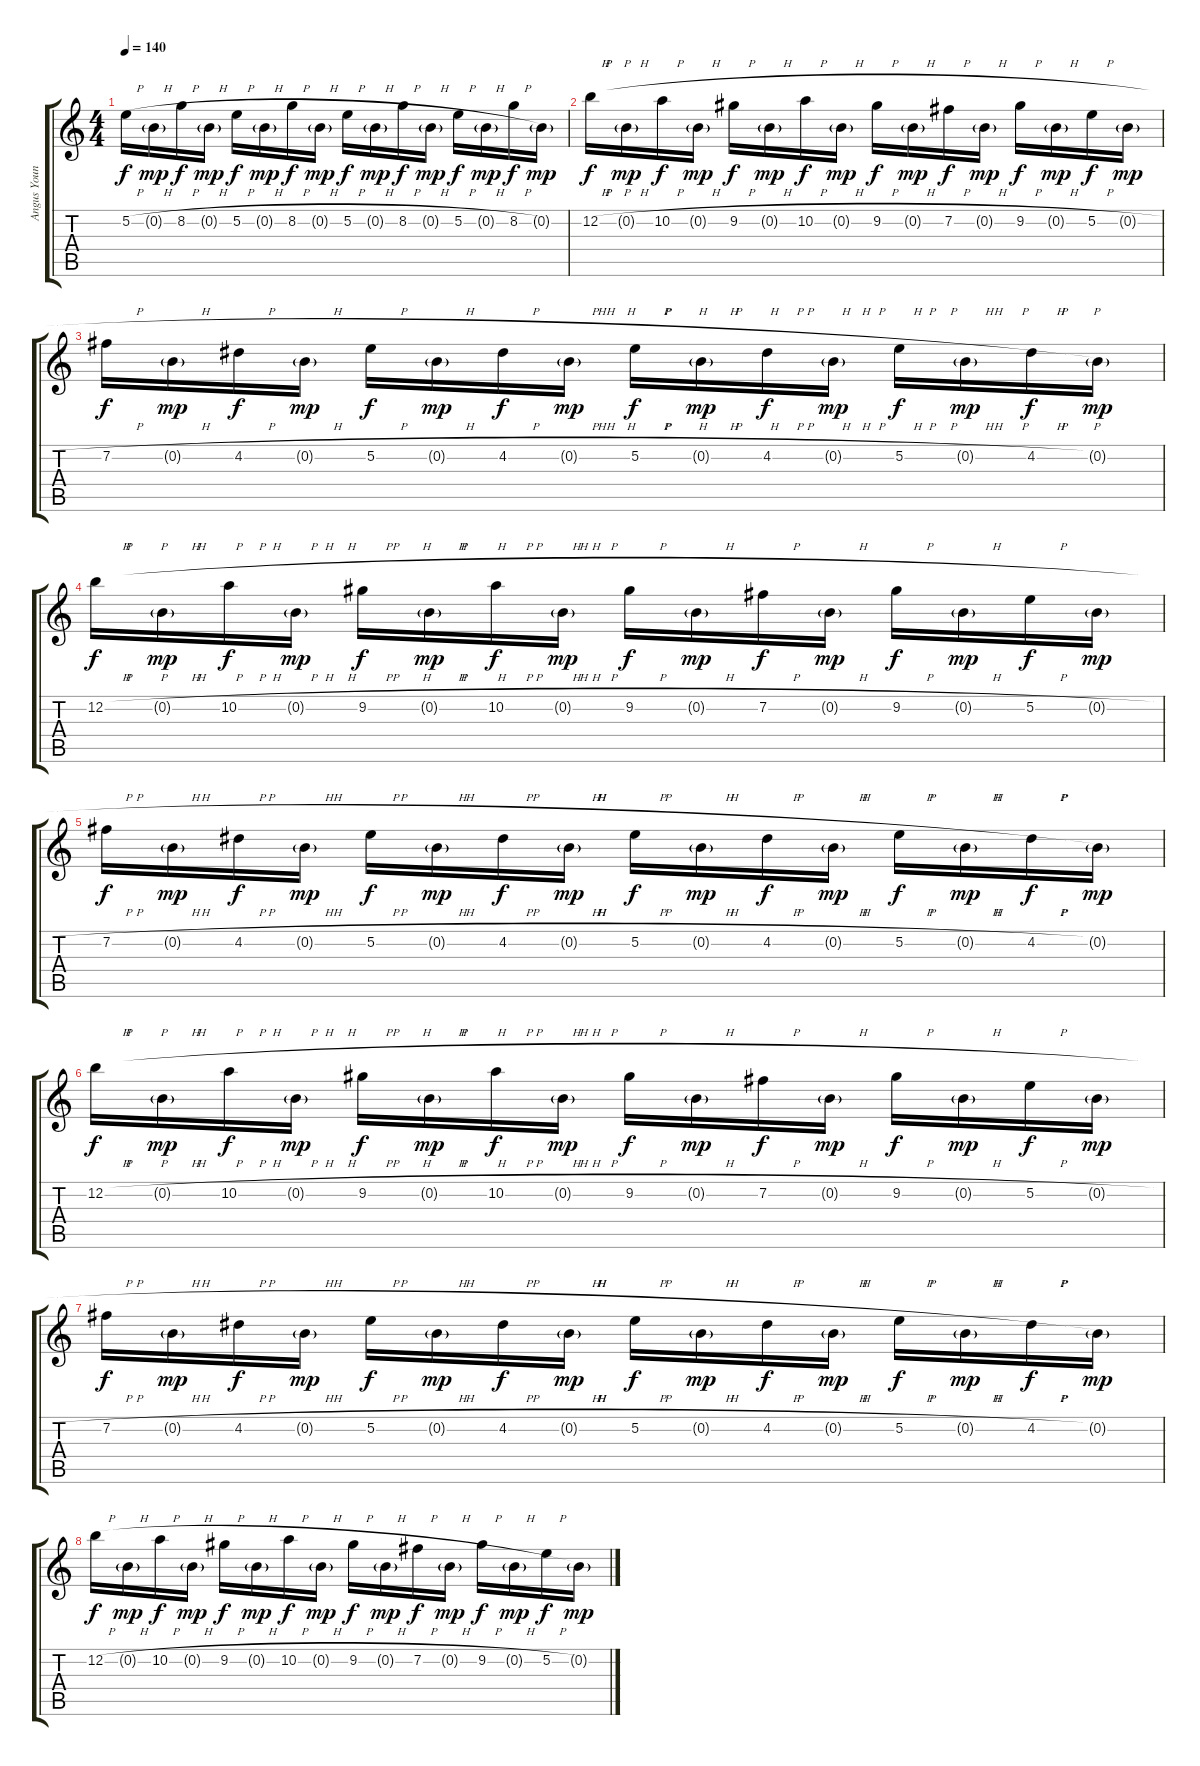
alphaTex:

\track ("Angus Young" "Angus Youn") {instrument distortionguitar}
\staff {score tabs}
\tuning (E4 B3 G3 D3 A2 E2) {hide}
\ts (4 4)
\tempo 140
\clef g2
\ks c
5.2{h}.16{dy f} 0.2{h g}.16{dy mp} 8.2{h}.16{dy f} 0.2{h g}.16{dy mp} 5.2{h}.16{dy f} 0.2{h g}.16{dy mp} 8.2{h}.16{dy f} 0.2{h g}.16{dy mp} 5.2{h}.16{dy f} 0.2{h g}.16{dy mp} 8.2{h}.16{dy f} 0.2{h g}.16{dy mp} 5.2{h}.16{dy f} 0.2{h g}.16{dy mp} 8.2{h}.16{dy f} 0.2{g}.16{dy mp} |
12.2{h}.16{dy f} 0.2{h g}.16{dy mp} 10.2{h}.16{dy f} 0.2{h g}.16{dy mp} 9.2{h}.16{dy f} 0.2{h g}.16{dy mp} 10.2{h}.16{dy f} 0.2{h g}.16{dy mp} 9.2{h}.16{dy f} 0.2{h g}.16{dy mp} 7.2{h}.16{dy f} 0.2{h g}.16{dy mp} 9.2{h}.16{dy f} 0.2{h g}.16{dy mp} 5.2{h}.16{dy f} 0.2{h g}.16{dy mp} |
7.2{h}.16{dy f} 0.2{h g}.16{dy mp} 4.2{h}.16{dy f} 0.2{h g}.16{dy mp} 5.2{h}.16{dy f} 0.2{h g}.16{dy mp} 4.2{h}.16{dy f} 0.2{h g}.16{dy mp} 5.2{h}.16{dy f} 0.2{h g}.16{dy mp} 4.2{h}.16{dy f} 0.2{h g}.16{dy mp} 5.2{h}.16{dy f} 0.2{h g}.16{dy mp} 4.2{h}.16{dy f} 0.2{g}.16{dy mp} |
12.2{h}.16{dy f} 0.2{h g}.16{dy mp} 10.2{h}.16{dy f} 0.2{h g}.16{dy mp} 9.2{h}.16{dy f} 0.2{h g}.16{dy mp} 10.2{h}.16{dy f} 0.2{h g}.16{dy mp} 9.2{h}.16{dy f} 0.2{h g}.16{dy mp} 7.2{h}.16{dy f} 0.2{h g}.16{dy mp} 9.2{h}.16{dy f} 0.2{h g}.16{dy mp} 5.2{h}.16{dy f} 0.2{h g}.16{dy mp} |
7.2{h}.16{dy f} 0.2{h g}.16{dy mp} 4.2{h}.16{dy f} 0.2{h g}.16{dy mp} 5.2{h}.16{dy f} 0.2{h g}.16{dy mp} 4.2{h}.16{dy f} 0.2{h g}.16{dy mp} 5.2{h}.16{dy f} 0.2{h g}.16{dy mp} 4.2{h}.16{dy f} 0.2{h g}.16{dy mp} 5.2{h}.16{dy f} 0.2{h g}.16{dy mp} 4.2{h}.16{dy f} 0.2{g}.16{dy mp} |
12.2{h}.16{dy f} 0.2{h g}.16{dy mp} 10.2{h}.16{dy f} 0.2{h g}.16{dy mp} 9.2{h}.16{dy f} 0.2{h g}.16{dy mp} 10.2{h}.16{dy f} 0.2{h g}.16{dy mp} 9.2{h}.16{dy f} 0.2{h g}.16{dy mp} 7.2{h}.16{dy f} 0.2{h g}.16{dy mp} 9.2{h}.16{dy f} 0.2{h g}.16{dy mp} 5.2{h}.16{dy f} 0.2{h g}.16{dy mp} |
7.2{h}.16{dy f} 0.2{h g}.16{dy mp} 4.2{h}.16{dy f} 0.2{h g}.16{dy mp} 5.2{h}.16{dy f} 0.2{h g}.16{dy mp} 4.2{h}.16{dy f} 0.2{h g}.16{dy mp} 5.2{h}.16{dy f} 0.2{h g}.16{dy mp} 4.2{h}.16{dy f} 0.2{h g}.16{dy mp} 5.2{h}.16{dy f} 0.2{h g}.16{dy mp} 4.2{h}.16{dy f} 0.2{g}.16{dy mp} |
12.2{h}.16{dy f} 0.2{h g}.16{dy mp} 10.2{h}.16{dy f} 0.2{h g}.16{dy mp} 9.2{h}.16{dy f} 0.2{h g}.16{dy mp} 10.2{h}.16{dy f} 0.2{h g}.16{dy mp} 9.2{h}.16{dy f} 0.2{h g}.16{dy mp} 7.2{h}.16{dy f} 0.2{h g}.16{dy mp} 9.2{h}.16{dy f} 0.2{h g}.16{dy mp} 5.2{h}.16{dy f} 0.2{h g}.16{dy mp}
